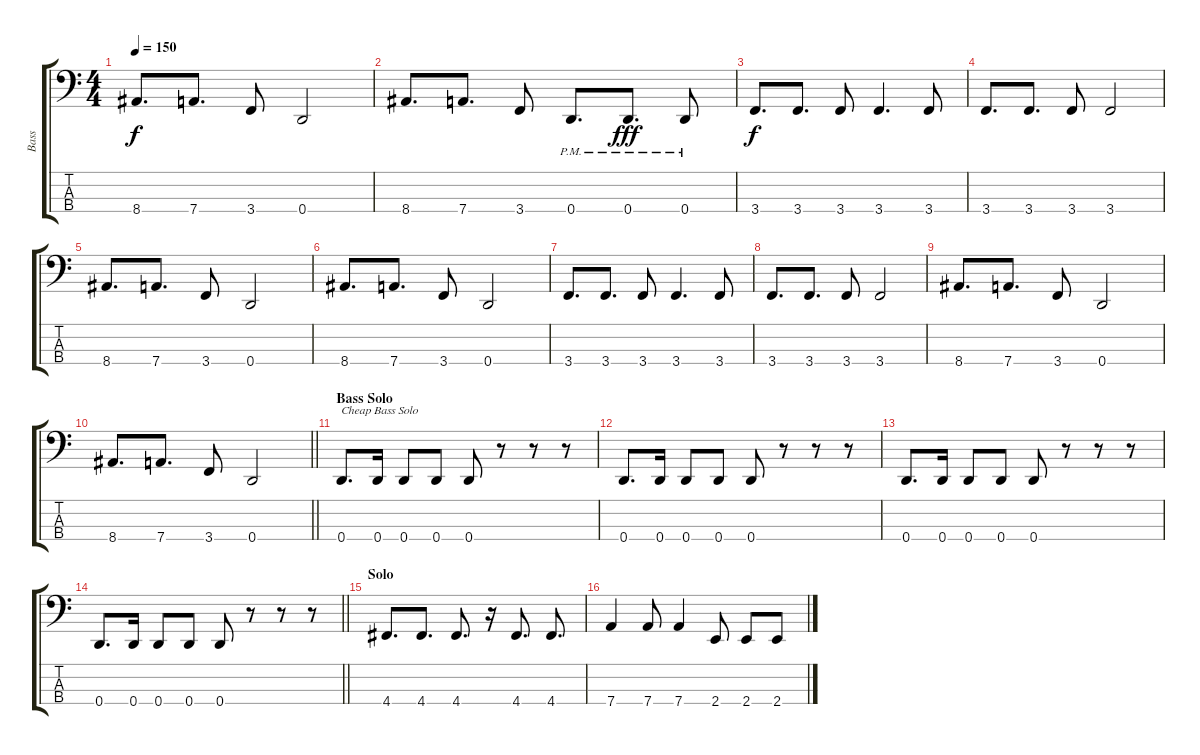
\track ("Bass" "Bass") {instrument electricbassfinger}
\staff {score tabs}
\tuning (G2 D2 A1 D1) {hide}
\ts (4 4)
\tempo 150
\clef f4
\ks c
8.4.8{d dy f} 7.4.8{d} 3.4.8 0.4.2 |
8.4.8{d} 7.4.8{d} 3.4.8 0.4{pm}.8{d} 0.4{pm}.8{d dy fff} 0.4{pm}.8 |
3.4.8{d dy f} 3.4.8{d} 3.4.8 3.4.4{d} 3.4.8 |
3.4.8{d} 3.4.8{d} 3.4.8 3.4.2 |
8.4.8{d} 7.4.8{d} 3.4.8 0.4.2 |
8.4.8{d} 7.4.8{d} 3.4.8 0.4.2 |
3.4.8{d} 3.4.8{d} 3.4.8 3.4.4{d} 3.4.8 |
3.4.8{d} 3.4.8{d} 3.4.8 3.4.2 |
8.4.8{d} 7.4.8{d} 3.4.8 0.4.2 |
\barLineRight lightlight
8.4.8{d} 7.4.8{d} 3.4.8 0.4.2 |
\section ("" "Bass Solo")
0.4.8{d txt "Cheap Bass Solo" volume 16} 0.4.16 0.4.8 0.4.8 0.4.8 r.8 r.8 r.8 |
0.4.8{d} 0.4.16 0.4.8 0.4.8 0.4.8 r.8 r.8 r.8 |
0.4.8{d} 0.4.16 0.4.8 0.4.8 0.4.8 r.8 r.8 r.8 |
\barLineRight lightlight
0.4.8{d} 0.4.16 0.4.8 0.4.8 0.4.8 r.8 r.8 r.8 |
\section ("" "Solo")
4.4.8{d volume 10} 4.4.8{d} 4.4.8{d} r.16 4.4.8{d} 4.4.8{d} |
7.4.4 7.4.8 7.4.4 2.4.8 2.4.8 2.4.8
